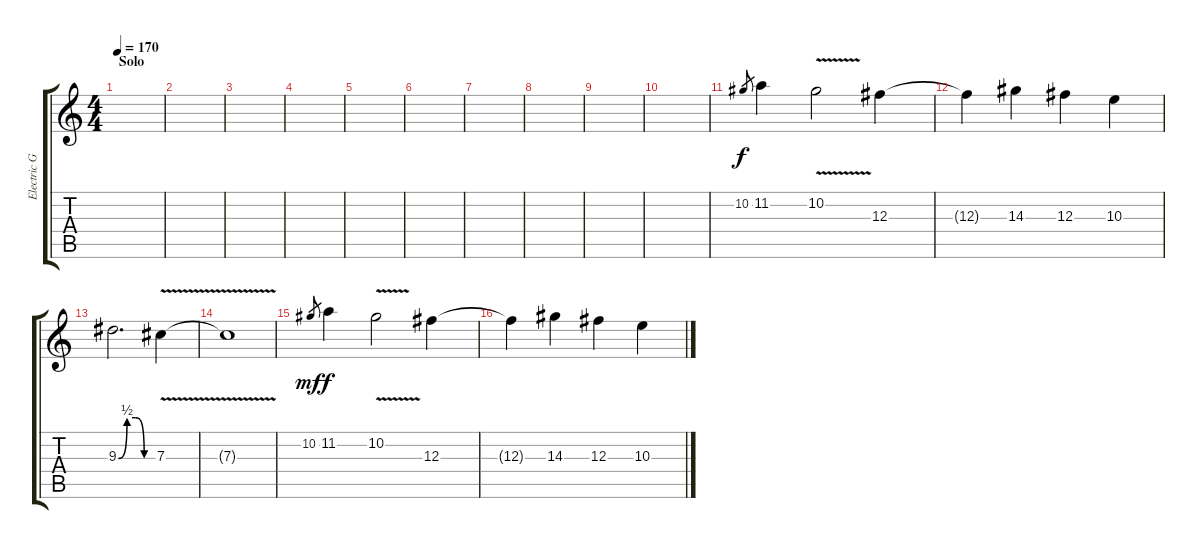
\track ("Electric Guitar (harmony 1)" "Electric G") {instrument distortionguitar}
\staff {score tabs}
\tuning (Eb4 Bb3 Gb3 Db3 Ab2 Db2) {hide}
\ts (4 4)
\section ("" "Solo")
\tempo 170
\clef g2
\ks c
|
|
|
|
|
|
|
|
|
|
10.2.8{gr} 11.2.4{dy f} 10.2{v}.2 12.3.4 |
12.3{t}.4 14.3.4 12.3.4 10.3.4 |
9.3{be (custom 0 0 15 2 30 2 45 0 60 0)}.2{d} 7.3{v}.4 |
7.3{v t}.1 |
10.2.8{gr dy mf} 11.2.4{dy f} 10.2{v}.2 12.3.4 |
12.3{t}.4 14.3.4 12.3.4 10.3.4
